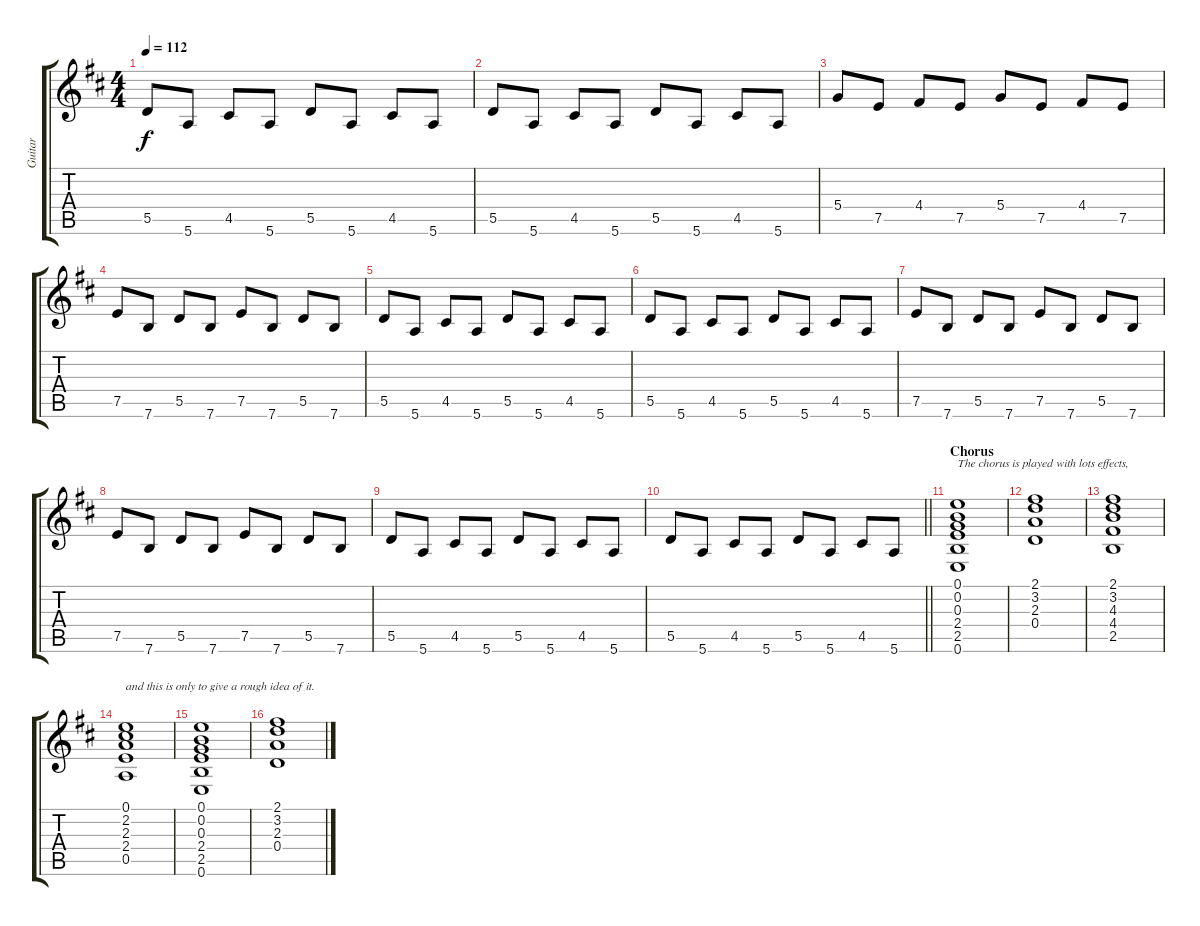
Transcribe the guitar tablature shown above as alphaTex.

\track ("Guitar" "Guitar") {instrument electricguitarclean}
\staff {score tabs}
\tuning (E4 B3 G3 D3 A2 E2) {hide}
\ts (4 4)
\tempo 112
\clef g2
\ks d
5.5.8{dy f} 5.6.8 4.5.8 5.6.8 5.5.8 5.6.8 4.5.8 5.6.8 |
5.5.8 5.6.8 4.5.8 5.6.8 5.5.8 5.6.8 4.5.8 5.6.8 |
5.4.8 7.5.8 4.4.8 7.5.8 5.4.8 7.5.8 4.4.8 7.5.8 |
7.5.8 7.6.8 5.5.8 7.6.8 7.5.8 7.6.8 5.5.8 7.6.8 |
5.5.8 5.6.8 4.5.8 5.6.8 5.5.8 5.6.8 4.5.8 5.6.8 |
5.5.8 5.6.8 4.5.8 5.6.8 5.5.8 5.6.8 4.5.8 5.6.8 |
7.5.8 7.6.8 5.5.8 7.6.8 7.5.8 7.6.8 5.5.8 7.6.8 |
7.5.8 7.6.8 5.5.8 7.6.8 7.5.8 7.6.8 5.5.8 7.6.8 |
5.5.8 5.6.8 4.5.8 5.6.8 5.5.8 5.6.8 4.5.8 5.6.8 |
\barLineRight lightlight
5.5.8 5.6.8 4.5.8 5.6.8 5.5.8 5.6.8 4.5.8 5.6.8 |
\section ("" "Chorus")
(0.1 0.2 0.3 2.4 2.5 0.6).1{txt "The chorus is played with lots effects, " instrument electricguitarclean} |
(2.1 3.2 2.3 0.4).1 |
(2.1 3.2 4.3 4.4 2.5).1 |
(0.1 2.2 2.3 2.4 0.5).1{txt "and this is only to give a rough idea of it."} |
(0.1 0.2 0.3 2.4 2.5 0.6).1{instrument electricguitarclean} |
(2.1 3.2 2.3 0.4).1
